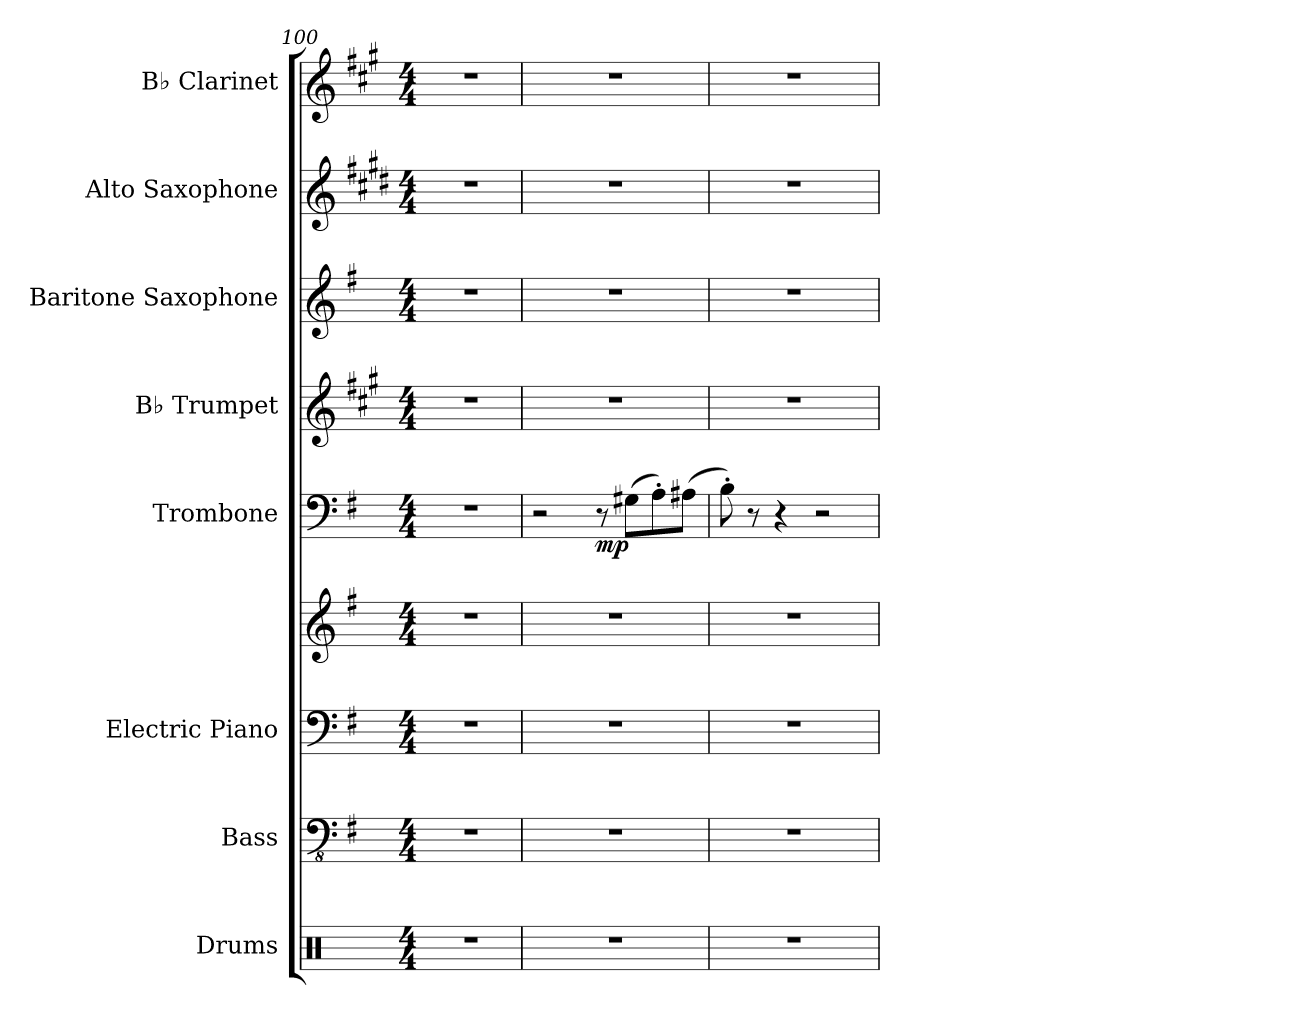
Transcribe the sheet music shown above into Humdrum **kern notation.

**kern	**kern	**kern	**kern	**kern	**dynam	**kern	**kern	**kern	**kern
*part8	*part7	*part6	*part6	*part5	*part5	*part4	*part3	*part2	*part1
*staff9	*staff8	*staff7	*staff6	*staff5	*staff5	*staff4	*staff3	*staff2	*staff1
*I"Drums	*I"Bass	*I"Electric Piano	*	*I"Trombone	*	*I"B♭ Trumpet	*I"Baritone Saxophone	*I"Alto Saxophone	*I"B♭ Clarinet
*I'Drums	*I'Bass	*I'E. Piano	*	*I'Tbn.	*	*I'B♭ Tpt.	*I'Bar. Sax.	*I'A. Sax.	*I'B♭ Cl.
*clefX	*clefFv4	*clefF4	*clefG2	*clefF4	*	*clefG2	*clefG2	*clefG2	*clefG2
*	*	*	*	*	*	*ITrd1c2	*ITrd12c21	*ITrd5c9	*ITrd1c2
*k[]	*k[f#]	*k[f#]	*k[f#]	*k[f#]	*	*k[f#]	*k[f#]	*k[f#]	*k[f#]
*M4/4	*M4/4	*M4/4	*M4/4	*M4/4	*	*M4/4	*M4/4	*M4/4	*M4/4
=100	=100	=100	=100	=100	=100	=100	=100	=100	=100
1r	1r	1r	1r	1r	.	1r	1r	1r	1r
=101	=101	=101	=101	=101	=101	=101	=101	=101	=101
1r	1r	1r	1r	2r	.	1r	1r	1r	1r
!	!	!	!	!	!LO:DY:b	!	!	!	!
.	.	.	.	8r	mp	.	.	.	.
.	.	.	.	(>8G#X\L	.	.	.	.	.
.	.	.	.	8A'\)	.	.	.	.	.
.	.	.	.	(>8A#X\J	.	.	.	.	.
=102	=102	=102	=102	=102	=102	=102	=102	=102	=102
1r	1r	1r	1r	8B'\)	.	1r	1r	1r	1r
.	.	.	.	8r	.	.	.	.	.
.	.	.	.	4r	.	.	.	.	.
.	.	.	.	2r	.	.	.	.	.
=	=	=	=	=	=	=	=	=	=
*-	*-	*-	*-	*-	*-	*-	*-	*-	*-
